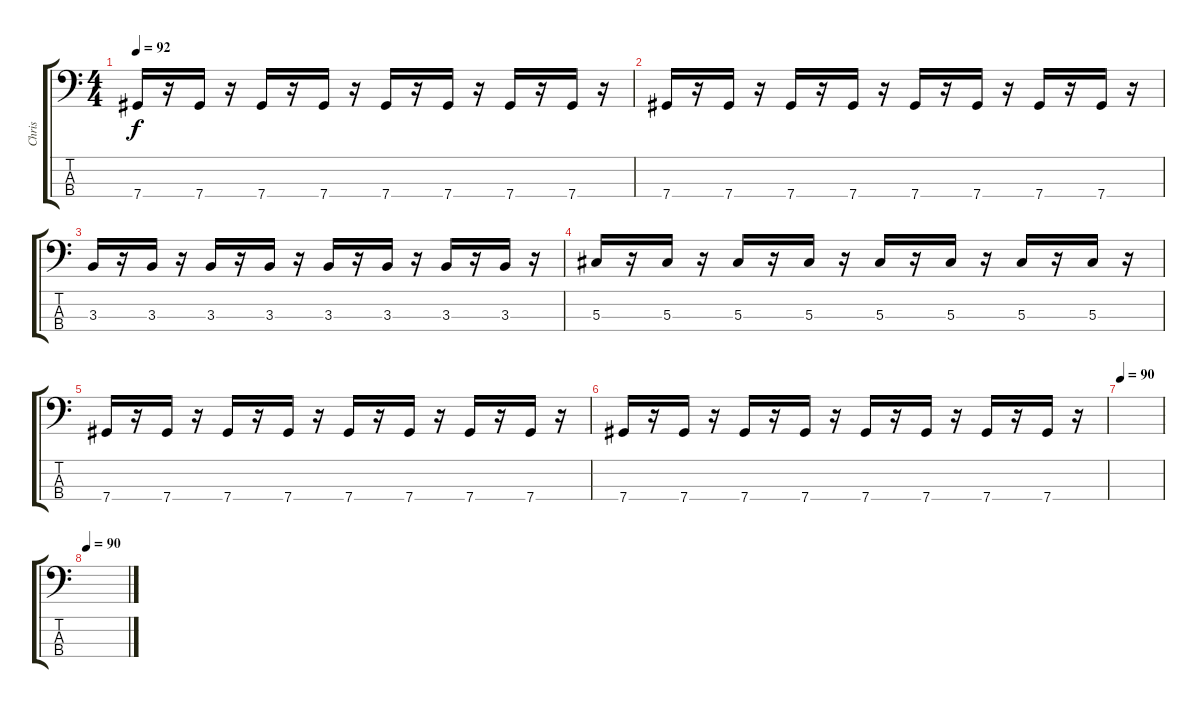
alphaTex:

\track ("Chris" "Chris") {instrument electricbasspick}
\staff {score tabs}
\tuning (Gb2 Db2 Ab1 Db1) {hide}
\ts (4 4)
\tempo 92
\clef f4
\ks c
7.4.16{dy f} r.16 7.4.16 r.16 7.4.16 r.16 7.4.16 r.16 7.4.16 r.16 7.4.16 r.16 7.4.16 r.16 7.4.16 r.16 |
7.4.16 r.16 7.4.16 r.16 7.4.16 r.16 7.4.16 r.16 7.4.16 r.16 7.4.16 r.16 7.4.16 r.16 7.4.16 r.16 |
3.3.16 r.16 3.3.16 r.16 3.3.16 r.16 3.3.16 r.16 3.3.16 r.16 3.3.16 r.16 3.3.16 r.16 3.3.16 r.16 |
5.3.16 r.16 5.3.16 r.16 5.3.16 r.16 5.3.16 r.16 5.3.16 r.16 5.3.16 r.16 5.3.16 r.16 5.3.16 r.16 |
7.4.16 r.16 7.4.16 r.16 7.4.16 r.16 7.4.16 r.16 7.4.16 r.16 7.4.16 r.16 7.4.16 r.16 7.4.16 r.16 |
7.4.16 r.16 7.4.16 r.16 7.4.16 r.16 7.4.16 r.16 7.4.16 r.16 7.4.16 r.16 7.4.16 r.16 7.4.16 r.16 |
\tempo 90
|
\tempo 90
